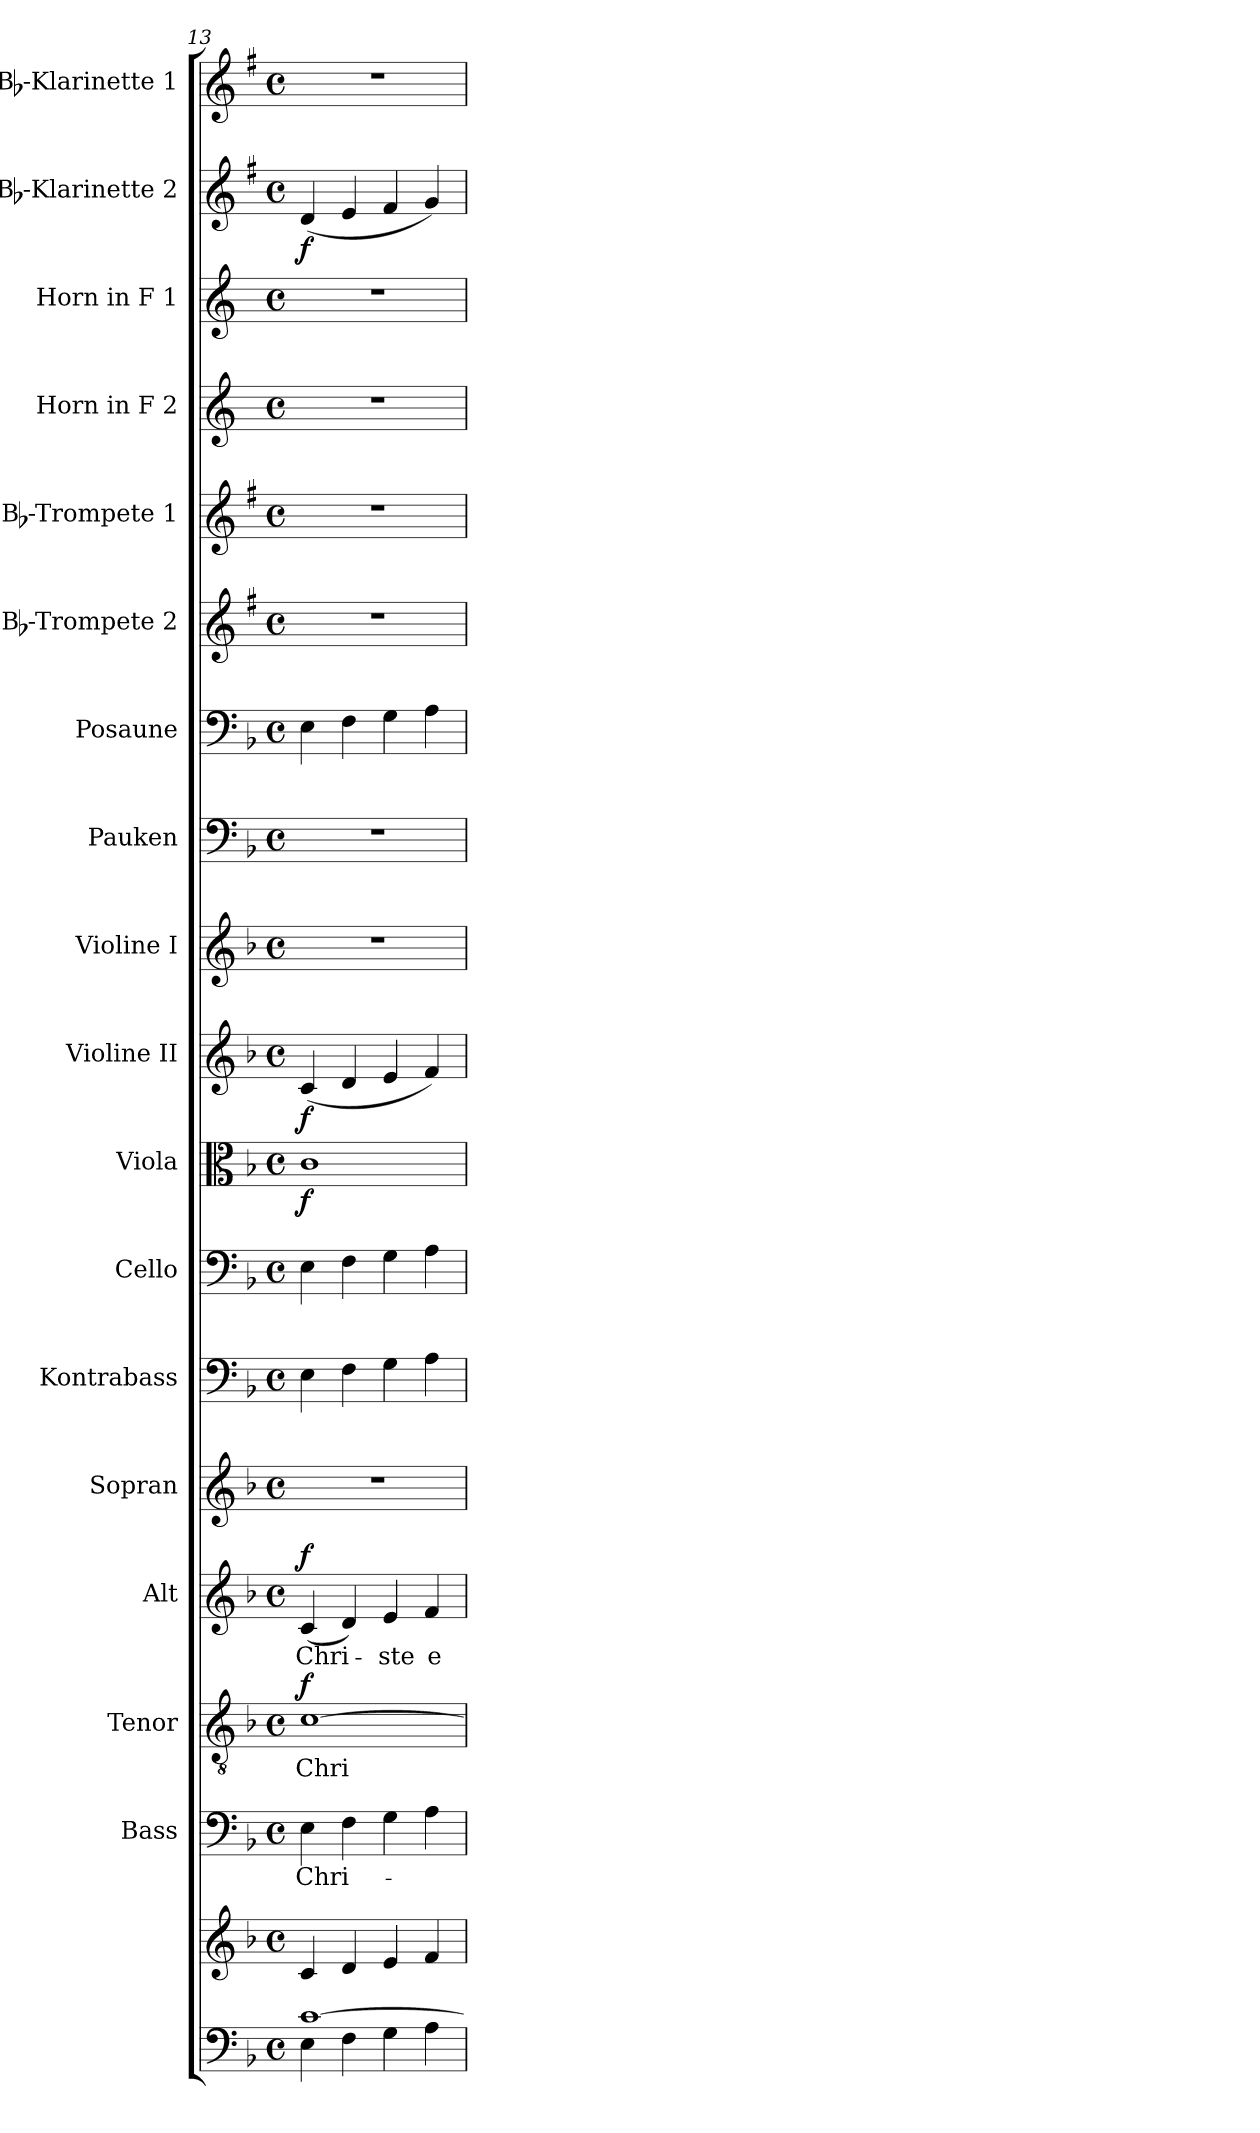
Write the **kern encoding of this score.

**kern	**kern	**kern	**text	**kern	**text	**dynam	**kern	**text	**dynam	**kern	**kern	**kern	**kern	**dynam	**kern	**dynam	**kern	**kern	**kern	**kern	**kern	**kern	**kern	**kern	**dynam	**kern
*part18	*part18	*part17	*part17	*part16	*part16	*part16	*part15	*part15	*part15	*part14	*part13	*part12	*part11	*part11	*part10	*part10	*part9	*part8	*part7	*part6	*part5	*part4	*part3	*part2	*part2	*part1
*staff19	*staff18	*staff17	*staff17	*staff16	*staff16	*staff16	*staff15	*staff15	*staff15	*staff14	*staff13	*staff12	*staff11	*staff11	*staff10	*staff10	*staff9	*staff8	*staff7	*staff6	*staff5	*staff4	*staff3	*staff2	*staff2	*staff1
*	*	*I"Bass	*	*I"Tenor	*	*	*I"Alt	*	*	*I"Sopran	*I"Kontrabass	*I"Cello	*I"Viola	*	*I"Violine II	*	*I"Violine I	*I"Pauken	*I"Posaune	*I"Bb-Trompete 2	*I"Bb-Trompete 1	*I"Horn in F 2	*I"Horn in F 1	*I"Bb-Klarinette 2	*	*I"Bb-Klarinette 1
*	*	*I'B.	*	*I'T.	*	*	*I'A.	*	*	*I'S.	*I'Kb.	*	*I'Vla.	*	*I'Vl. II	*	*I'Vl. I	*I'Pk.	*I'Pos.	*I'Bb Trp. 2	*I'Bb Trp. 1	*	*	*I'Bb Kl. 2	*	*I'Bb Kl. 1
*clefF4	*clefG2	*clefF4	*	*clefGv2	*	*	*clefG2	*	*	*clefG2	*clefF4	*clefF4	*clefC3	*	*clefG2	*	*clefG2	*clefF4	*clefF4	*clefG2	*clefG2	*clefG2	*clefG2	*clefG2	*	*clefG2
*	*	*	*	*	*	*	*	*	*	*	*ITrd7c12	*	*	*	*	*	*	*	*	*ITrd1c2	*ITrd1c2	*ITrd4c7	*ITrd4c7	*ITrd1c2	*	*ITrd1c2
*k[b-]	*k[b-]	*k[b-]	*	*k[b-]	*	*	*k[b-]	*	*	*k[b-]	*k[b-]	*k[b-]	*k[b-]	*	*k[b-]	*	*k[b-]	*k[b-]	*k[b-]	*k[b-]	*k[b-]	*k[b-]	*k[b-]	*k[b-]	*	*k[b-]
*F:	*F:	*F:	*	*F:	*	*	*F:	*	*	*F:	*F:	*F:	*F:	*	*F:	*	*F:	*F:	*F:	*F:	*F:	*F:	*F:	*F:	*	*F:
*M4/4	*M4/4	*M4/4	*	*M4/4	*	*	*M4/4	*	*	*M4/4	*M4/4	*M4/4	*M4/4	*	*M4/4	*	*M4/4	*M4/4	*M4/4	*M4/4	*M4/4	*M4/4	*M4/4	*M4/4	*	*M4/4
*met(c)	*met(c)	*met(c)	*	*met(c)	*	*	*met(c)	*	*	*met(c)	*met(c)	*met(c)	*met(c)	*	*met(c)	*	*met(c)	*met(c)	*met(c)	*met(c)	*met(c)	*met(c)	*met(c)	*met(c)	*	*met(c)
=13	=13	=13	=13	=13	=13	=13	=13	=13	=13	=13	=13	=13	=13	=13	=13	=13	=13	=13	=13	=13	=13	=13	=13	=13	=13	=13
*^	*	*	*	*	*	*	*	*	*	*	*	*	*	*	*	*	*	*	*	*	*	*	*	*	*	*
!	!	!	!	!LO:LY:b	!	!LO:LY:b	!LO:DY:a	!	!LO:LY:b	!LO:DY:a	!	!	!	!	!LO:DY:b	!	!LO:DY:b	!	!	!	!	!	!	!	!	!LO:DY:b	!
[>1c	4E\	4c/	4E\	Chri-	[1c	Chri-	f	(<4c/	Chri-	f	1r	4EE\	4E\	1c	f	(<4c/	f	1r	1r	4E\	1r	1r	1r	1r	(<4c/	f	1r
.	4F\	4d/	4F\	.	.	.	.	4d/)	.	.	.	4FF\	4F\	.	.	4d/	.	.	.	4F\	.	.	.	.	4d/	.	.
!	!	!	!	!	!	!	!	!	!LO:LY:b	!	!	!	!	!	!	!	!	!	!	!	!	!	!	!	!	!	!
.	4G\	4e/	4G\	.	.	.	.	4e/	-ste	.	.	4GG\	4G\	.	.	4e/	.	.	.	4G\	.	.	.	.	4e/	.	.
!	!	!	!	!	!	!	!	!	!LO:LY:b	!	!	!	!	!	!	!	!	!	!	!	!	!	!	!	!	!	!
.	4A\	4f/	4A\	.	.	.	.	4f/	e-	.	.	4AA\	4A\	.	.	4f/)	.	.	.	4A\	.	.	.	.	4f/)	.	.
*v	*v	*	*	*	*	*	*	*	*	*	*	*	*	*	*	*	*	*	*	*	*	*	*	*	*	*	*
=	=	=	=	=	=	=	=	=	=	=	=	=	=	=	=	=	=	=	=	=	=	=	=	=	=	=
*-	*-	*-	*-	*-	*-	*-	*-	*-	*-	*-	*-	*-	*-	*-	*-	*-	*-	*-	*-	*-	*-	*-	*-	*-	*-	*-
